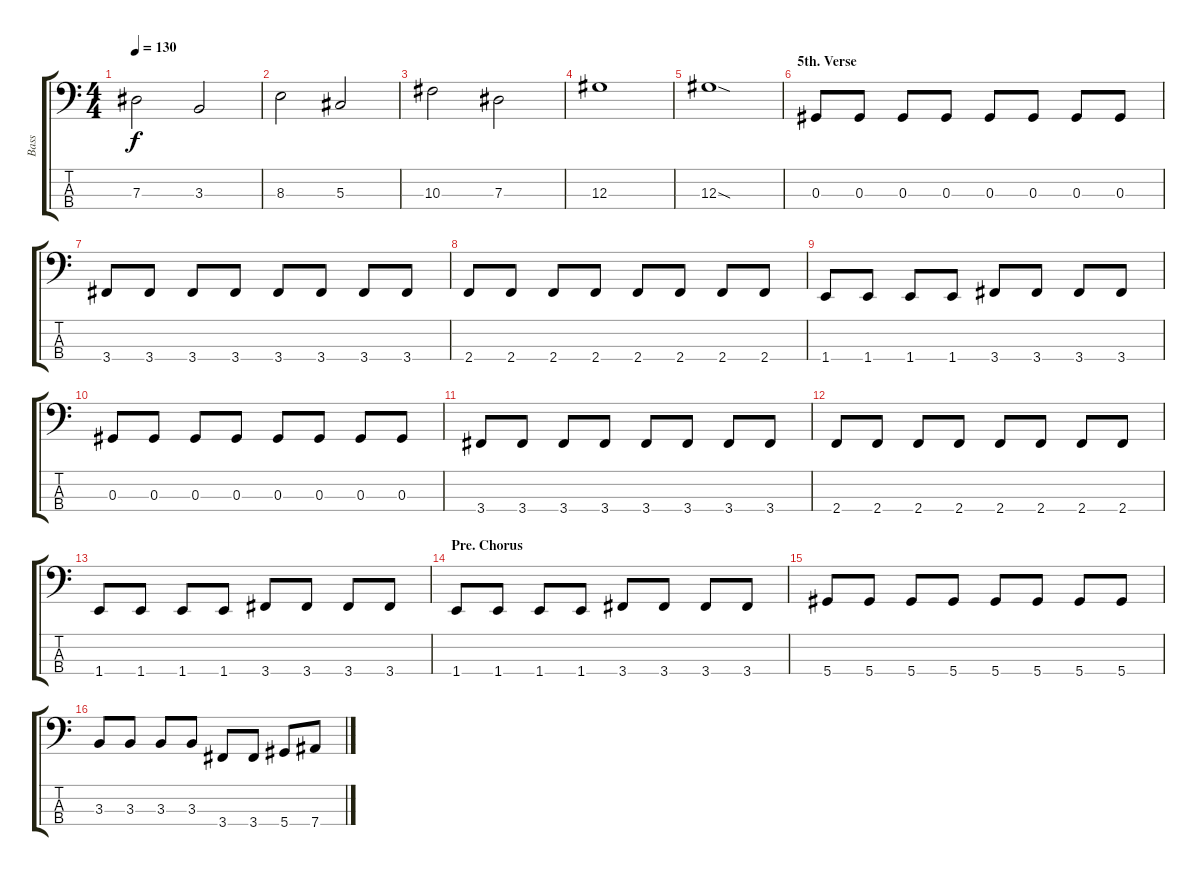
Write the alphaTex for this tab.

\track ("Bass" "Bass") {instrument electricbassfinger}
\staff {score tabs}
\tuning (Gb2 Db2 Ab1 Eb1) {hide}
\ts (4 4)
\tempo 130
\clef f4
\ks c
7.3.2{dy f} 3.3.2 |
8.3.2 5.3.2 |
10.3.2 7.3.2 |
12.3.1 |
12.3{sod}.1 |
\section ("" "5th. Verse")
0.3.8 0.3.8 0.3.8 0.3.8 0.3.8 0.3.8 0.3.8 0.3.8 |
3.4.8 3.4.8 3.4.8 3.4.8 3.4.8 3.4.8 3.4.8 3.4.8 |
2.4.8 2.4.8 2.4.8 2.4.8 2.4.8 2.4.8 2.4.8 2.4.8 |
1.4.8 1.4.8 1.4.8 1.4.8 3.4.8 3.4.8 3.4.8 3.4.8 |
0.3.8 0.3.8 0.3.8 0.3.8 0.3.8 0.3.8 0.3.8 0.3.8 |
3.4.8 3.4.8 3.4.8 3.4.8 3.4.8 3.4.8 3.4.8 3.4.8 |
2.4.8 2.4.8 2.4.8 2.4.8 2.4.8 2.4.8 2.4.8 2.4.8 |
1.4.8 1.4.8 1.4.8 1.4.8 3.4.8 3.4.8 3.4.8 3.4.8 |
\section ("" "Pre. Chorus")
1.4.8 1.4.8 1.4.8 1.4.8 3.4.8 3.4.8 3.4.8 3.4.8 |
5.4.8 5.4.8 5.4.8 5.4.8 5.4.8 5.4.8 5.4.8 5.4.8 |
3.3.8 3.3.8 3.3.8 3.3.8 3.4.8 3.4.8 5.4.8 7.4.8
